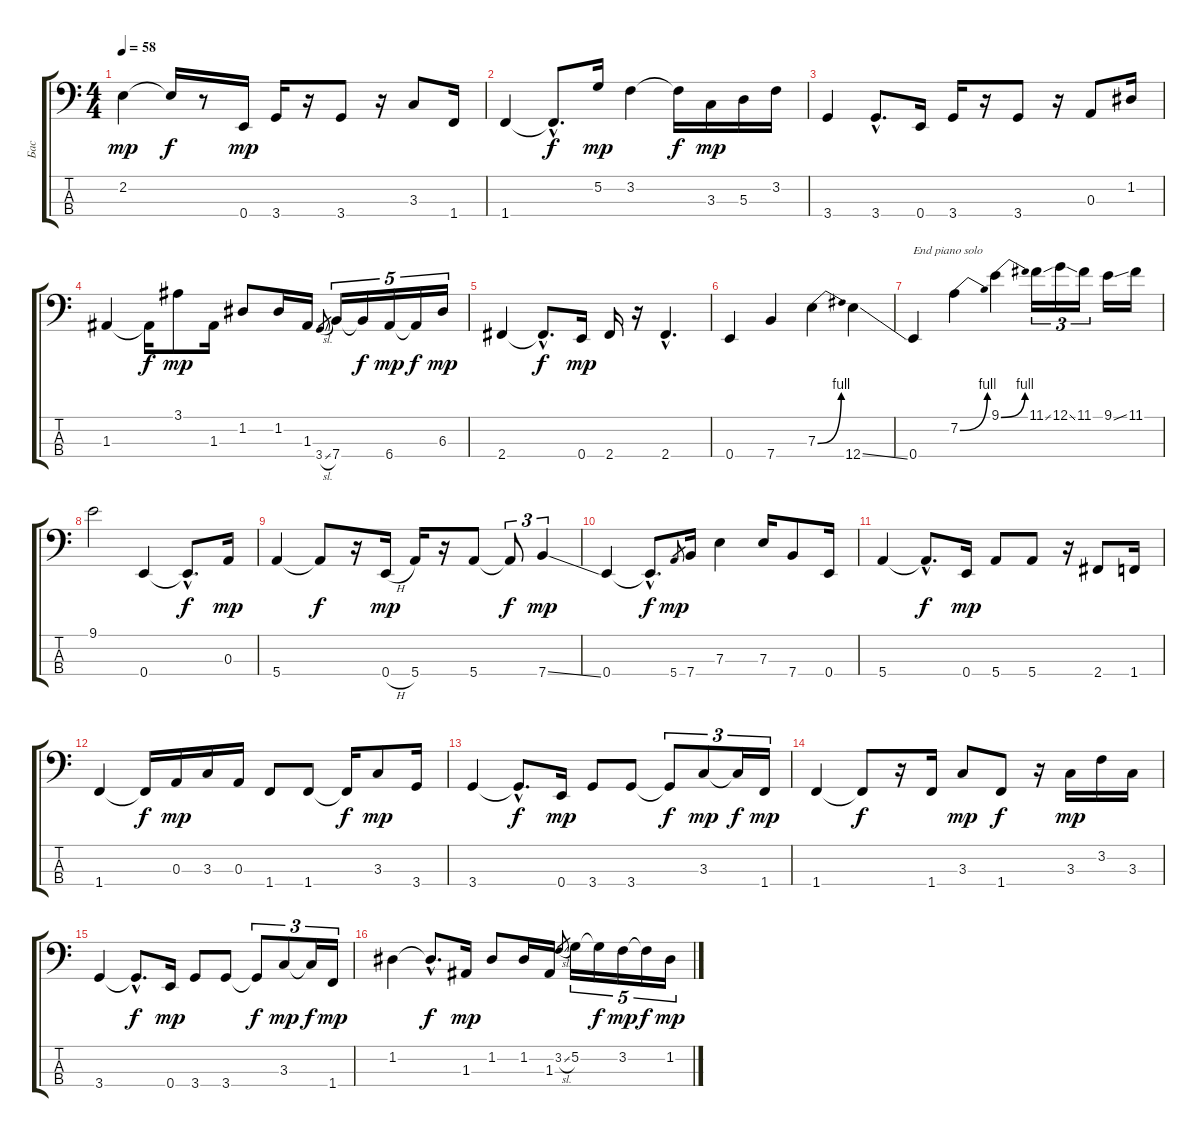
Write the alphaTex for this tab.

\track ("Бас" "Бас") {instrument electricbassfinger}
\staff {score tabs}
\tuning (G2 D2 A1 E1) {hide}
\ts (4 4)
\tempo 58
\clef f4
\ks c
2.2.4{dy mp} 2.2{t}.16{dy f} r.8 0.4.16{dy mp} 3.4.16 r.16 3.4.8 r.16 3.3.8 1.4.16 |
1.4.4 1.4{hac t}.8{d dy f} 5.2.16{dy mp} 3.2.4 3.2{t}.16{dy f} 3.3.16{dy mp} 5.3.16 3.2.16 |
3.4.4 3.4{hac}.8{d} 0.4.16 3.4.16 r.16 3.4.8 r.16 0.3.8 1.2.16 |
1.3.4 1.3{t}.16{dy f} 3.1.8{dy mp} 1.3.16 1.2.8 1.2.16 1.3.16 3.4{sl}.8{gr} 7.4.16{tu (5 4)} 7.4{t}.16{tu (5 4) dy f} 6.4.16{tu (5 4) dy mp} 6.4{t}.16{tu (5 4) dy f} 6.3.16{tu (5 4) dy mp} |
2.4.4 2.4{hac t}.8{d dy f} 0.4.16{dy mp} 2.4.16 r.16 2.4{hac}.4{d} |
0.4.4 7.4.4 7.3{be (bend 0 0 60 4)}.4 12.4{ss}.4 |
0.4.4{txt "End piano solo"} 7.2{be (bend 0 0 60 4)}.4 9.1{be (bend 0 0 60 4)}.4 11.1{ss}.16{tu (3 2)} 12.1{ss}.16{tu (3 2)} 11.1.16{tu (3 2)} 9.1{ss}.16 11.1.16 |
9.1.2 0.4.4 0.4{hac t}.8{d dy f} 0.3.16{dy mp} |
5.4.4 5.4{t}.8{dy f} r.16 0.4{h}.16{dy mp} 5.4.16 r.16 5.4.8 5.4{t}.8{tu (3 2) dy f} 7.4{ss}.4{tu (3 2) dy mp} |
0.4.4 0.4{hac t}.8{d dy f} 5.4.8{gr dy mp} 7.4.16 7.3.4 7.3.16 7.4.8 0.4.16 |
5.4.4 5.4{hac t}.8{d dy f} 0.4.16{dy mp} 5.4.8 5.4.8 r.16 2.4.8 1.4.16 |
1.4.4 1.4{t}.16{dy f} 0.3.16{dy mp} 3.3.16 0.3.16 1.4.8 1.4.8 1.4{t}.16{dy f} 3.3.8{dy mp} 3.4.16 |
3.4.4 3.4{hac t}.8{d dy f} 0.4.16{dy mp} 3.4.8 3.4.8 3.4{t}.8{tu (3 2) dy f} 3.3.8{tu (3 2) dy mp} 3.3{t}.16{tu (3 2) dy f} 1.4.16{tu (3 2) dy mp} |
1.4.4 1.4{t}.8{dy f} r.16 1.4.16 3.3.8{dy mp} 1.4.8{dy f} r.16 3.3.16{dy mp} 3.2.16 3.3.16 |
3.4.4 3.4{hac t}.8{d dy f} 0.4.16{dy mp} 3.4.8 3.4.8 3.4{t}.8{tu (3 2) dy f} 3.3.8{tu (3 2) dy mp} 3.3{t}.16{tu (3 2) dy f} 1.4.16{tu (3 2) dy mp} |
1.2.4 1.2{hac t}.8{d dy f} 1.3.16{dy mp} 1.2.8 1.2.16 1.3.16 3.2{sl}.8{gr} 5.2.16{tu (5 4)} 5.2{t}.16{tu (5 4) dy f} 3.2.16{tu (5 4) dy mp} 3.2{t}.16{tu (5 4) dy f} 1.2.16{tu (5 4) dy mp}
